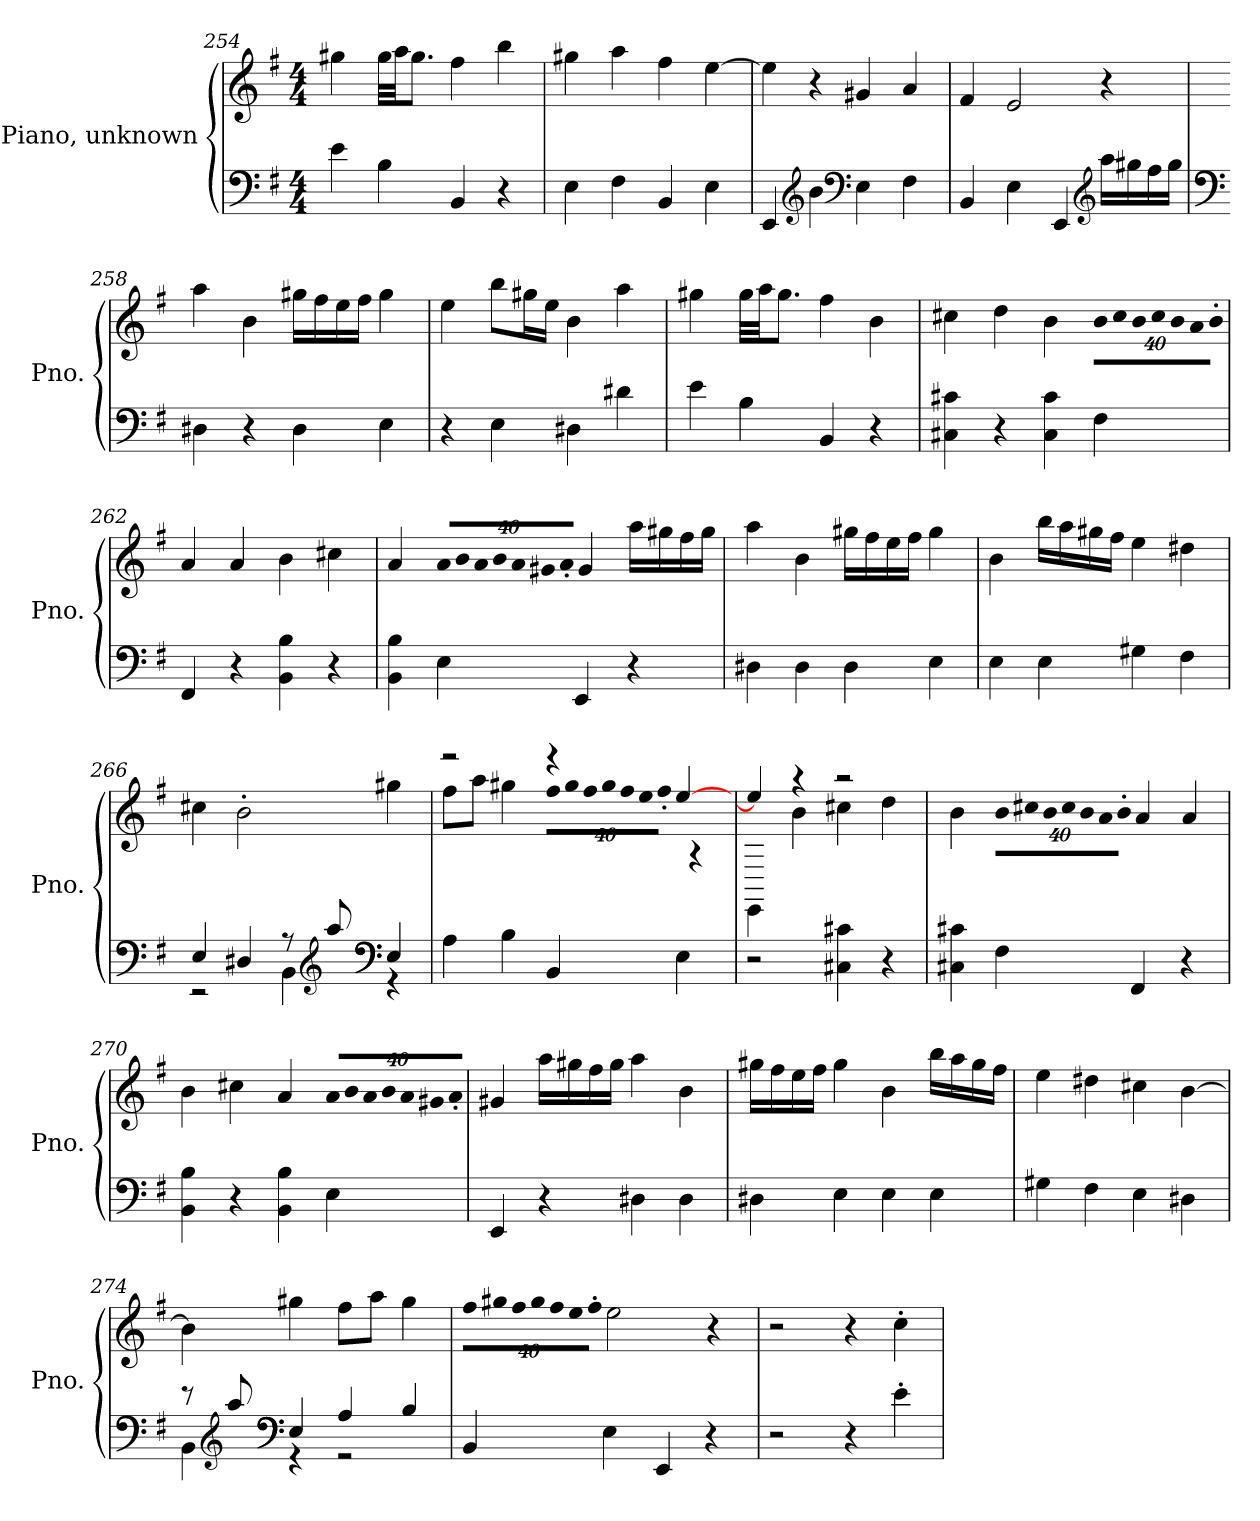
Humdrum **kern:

**kern	**kern
*part1	*part1
*staff2	*staff1
*I"Piano, unknown	*
*I'Pno.	*
*clefF4	*clefG2
*k[f#]	*k[f#]
*M4/4	*M4/4
=254	=254
4e\	4gg#X\
4B\	32gg#\LLL
.	32aa\JJ
.	8.gg#\J
4BB/	4ff#\
4r	4bb\
=255	=255
4E\	4gg#X\
4F#\	4aa\
4BB/	4ff#\
4E\	[4ee\
=256	=256
4EE/	4ee\]
*clefG2	*
4b\	4r
*clefF4	*
4E\	4g#X/
4F#\	4a/
=257	=257
4BB/	4f#/
4E\	2e/
4EE/	.
*clefG2	*
16aa\LL	4r
16gg#X\	.
16ff#\	.
16gg#\JJ	.
!!LO:LB:g=z
=258	=258
*clefF4	*
4D#X\	4aa\
4r	4b\
4D#\	16gg#X\LL
.	16ff#\
.	16ee\
.	16ff#\JJ
4E\	4gg#\
=259	=259
4r	4ee\
4E\	8bb\L
.	16gg#X\L
.	16ee\JJ
4D#X\	4b\
4d#X\	4aa\
=260	=260
4e\	4gg#X\
4B\	32gg#\LLL
.	32aa\JJ
.	8.gg#\J
4BB/	4ff#\
4r	4b\
=261	=261
4C#X\ 4c#X\	4cc#X\
4r	4dd\
4C#\ 4c#\	4b\
*	*Xbrackettup
!	!LO:N:vis=32
4F#\	640%23b\LLL
!	!LO:N:vis=32
.	640%23cc#\
!	!LO:N:vis=32
.	640%23b\
!	!LO:N:vis=32
.	640%23cc#\
!	!LO:N:vis=32
.	640%23b\
!	!LO:N:vis=32
.	640%23a\
!	!LO:N:vis=32
.	640%23b'\JJJ
640ryy	.
=262	=262
4FF#/	4a/
4r	4a/
4BB\ 4B\	4b\
4r	4cc#X\
!!LO:PB:g=z
=263	=263
4BB\ 4B\	4a/
!	!LO:N:vis=32
4E\	640%23a/LLL
!	!LO:N:vis=32
.	640%23b/
!	!LO:N:vis=32
.	640%23a/
!	!LO:N:vis=32
.	640%23b/
!	!LO:N:vis=32
.	640%23a/
!	!LO:N:vis=32
.	640%23g#X/
!	!LO:N:vis=32
.	640%23a'/JJJ
4EE/	.
.	4g#/
4r	.
.	16aa\LL
.	16gg#X\
.	16ff#\
.	16gg#\JJ
640ryy	.
=264	=264
4D#X\	4aa\
4D#\	4b\
4D#\	16gg#X\LL
.	16ff#\
.	16ee\
.	16ff#\JJ
4E\	4gg#\
=265	=265
4E\	4b\
4E\	16bb\LL
.	16aa\
.	16gg#X\
.	16ff#\JJ
4G#X\	4ee\
4F#\	4dd#X\
=266	=266
*^	*
4E/	2r	4cc#X\
4D#X/	.	2b'\
8r	4BB\	.
*clefG2	*	*
8aa/	.	.
*clefF4	*	*
4E/	4r	4gg#X\
*v	*v	*
!!LO:LB:g=z
=267	=267
*	*^
4A\	2r	8ff#\L
.	.	8aa\J
4B\	.	4gg#X\
!	!	!LO:N:vis=32
4BB/	4r	640%23ff#\LLL
!	!	!LO:N:vis=32
.	.	640%23gg#\
!	!	!LO:N:vis=32
.	.	640%23ff#\
!	!	!LO:N:vis=32
.	.	640%23gg#\
!	!	!LO:N:vis=32
.	.	640%23ff#\
!	!	!LO:N:vis=32
.	.	640%23ee\
!	!	!LO:N:vis=32
.	.	640%23ff#'\JJJ
4E\	[4ee/	.
.	.	4r
640ryy	640ryy	.
=268	=268	=268
2r	4ee/]	4EE\
.	4r	4b\
4C#X\ 4c#X\	2r	4cc#X\
4r	.	4dd\
*	*v	*v
=269	=269
4C#X\ 4c#X\	4b\
!	!LO:N:vis=32
4F#\	640%23b\LLL
!	!LO:N:vis=32
.	640%23cc#X\
!	!LO:N:vis=32
.	640%23b\
!	!LO:N:vis=32
.	640%23cc#\
!	!LO:N:vis=32
.	640%23b\
!	!LO:N:vis=32
.	640%23a\
!	!LO:N:vis=32
.	640%23b'\JJJ
4FF#/	.
.	4a/
4r	.
.	4a/
640ryy	.
=270	=270
4BB\ 4B\	4b\
4r	4cc#X\
4BB\ 4B\	4a/
!	!LO:N:vis=32
4E\	640%23a/LLL
!	!LO:N:vis=32
.	640%23b/
!	!LO:N:vis=32
.	640%23a/
!	!LO:N:vis=32
.	640%23b/
!	!LO:N:vis=32
.	640%23a/
!	!LO:N:vis=32
.	640%23g#X/
!	!LO:N:vis=32
.	640%23a'/JJJ
640ryy	.
!!LO:LB:g=z
=271	=271
4EE/	4g#X/
4r	16aa\LL
.	16gg#X\
.	16ff#\
.	16gg#\JJ
4D#X\	4aa\
4D#\	4b\
=272	=272
4D#X\	16gg#X\LL
.	16ff#\
.	16ee\
.	16ff#\JJ
4E\	4gg#\
4E\	4b\
4E\	16bb\LL
.	16aa\
.	16gg#\
.	16ff#\JJ
=273	=273
4G#X\	4ee\
4F#\	4dd#X\
4E\	4cc#X\
4D#X\	[4b\
=274	=274
*^	*
8r	4BB\	4b\]
*clefG2	*	*
8aa/	.	.
*clefF4	*	*
4E/	4r	4gg#X\
4A/	2r	8ff#\L
.	.	8aa\J
4B/	.	4gg#\
*v	*v	*
!!LO:LB:g=z
=275	=275
!	!LO:N:vis=32
4BB/	640%23ff#\LLL
!	!LO:N:vis=32
.	640%23gg#X\
!	!LO:N:vis=32
.	640%23ff#\
!	!LO:N:vis=32
.	640%23gg#\
!	!LO:N:vis=32
.	640%23ff#\
!	!LO:N:vis=32
.	640%23ee\
!	!LO:N:vis=32
.	640%23ff#'\JJJ
4E\	.
.	2ee\
4EE/	.
4r	.
.	4r
640ryy	.
=276	=276
2r	2r
4r	4r
4e'\	4cc'\
=	=
*-	*-
